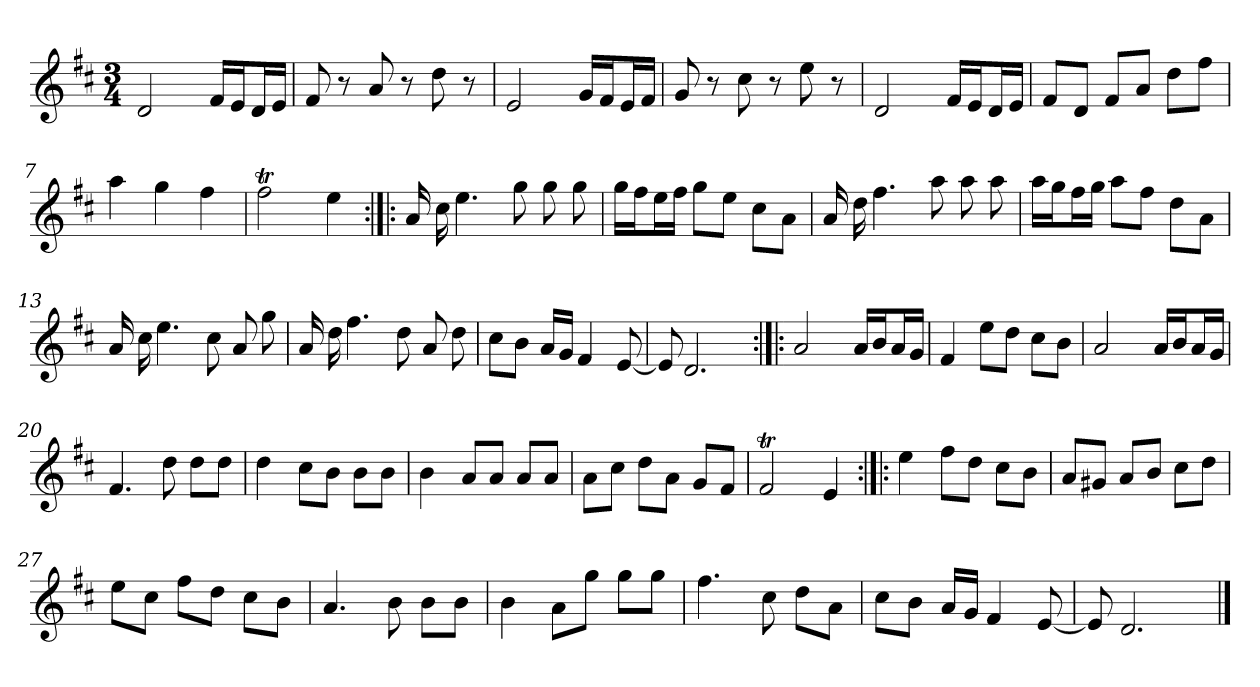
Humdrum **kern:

**kern
*part1
*staff1
*clefG2
*k[f#c#]
*D:
*M3/4
*MM120
=1
2d
16f#/LL
16e/J
16d/L
16e/JJ
=2
8f#
8r
8a
8r
8dd
8r
=3
2e
16g/LL
16f#/J
16e/L
16f#/JJ
=4
8g
8r
8cc#
8r
8ee
8r
=5
2d
16f#/LL
16e/J
16d/L
16e/JJ
=6
8f#/L
8d/J
8f#/L
8a/J
8dd\L
8ff#\J
=7
4aa
4gg
4ff#
=8
2ff#t
4ee
=9:|!|:
16a
16cc#
4.ee
8gg
8gg
8gg
=10
16gg\LL
16ff#\J
16ee\L
16ff#\JJ
8gg\L
8ee\J
8cc#\L
8a\J
=11
16a
16dd
4.ff#
8aa
8aa
8aa
=12
16aa\LL
16gg\J
16ff#\L
16gg\JJ
8aa\L
8ff#\J
8dd\L
8a\J
=13
16a
16cc#
4.ee
8cc#
8a
8gg
=14
16a
16dd
4.ff#
8dd
8a
8dd
=15
8cc#\L
8b\J
16a/LL
16g/JJ
4f#
[8e
=16
8e]
2.d
=17:|!|:
2a
16a/LL
16b/J
16a/L
16g/JJ
=18
4f#
8ee\L
8dd\J
8cc#\L
8b\J
=19
2a
16a/LL
16b/J
16a/L
16g/JJ
=20
4.f#
8dd
8dd\L
8dd\J
=21
4dd
8cc#\L
8b\J
8b\L
8b\J
=22
4b
8a/L
8a/J
8a/L
8a/J
=23
8a\L
8cc#\J
8dd\L
8a\J
8g/L
8f#/J
=24
2f#t
4e
=25:|!|:
4ee
8ff#\L
8dd\J
8cc#\L
8b\J
=26
8a/L
8g#X/J
8a/L
8b/J
8cc#\L
8dd\J
=27
8ee\L
8cc#\J
8ff#\L
8dd\J
8cc#\L
8b\J
=28
4.a
8b
8b\L
8b\J
=29
4b
8a\L
8gg\J
8gg\L
8gg\J
=30
4.ff#
8cc#
8dd\L
8a\J
=31
8cc#\L
8b\J
16a/LL
16g/JJ
4f#
[8e
=32
8e]
2.d
==
*-
